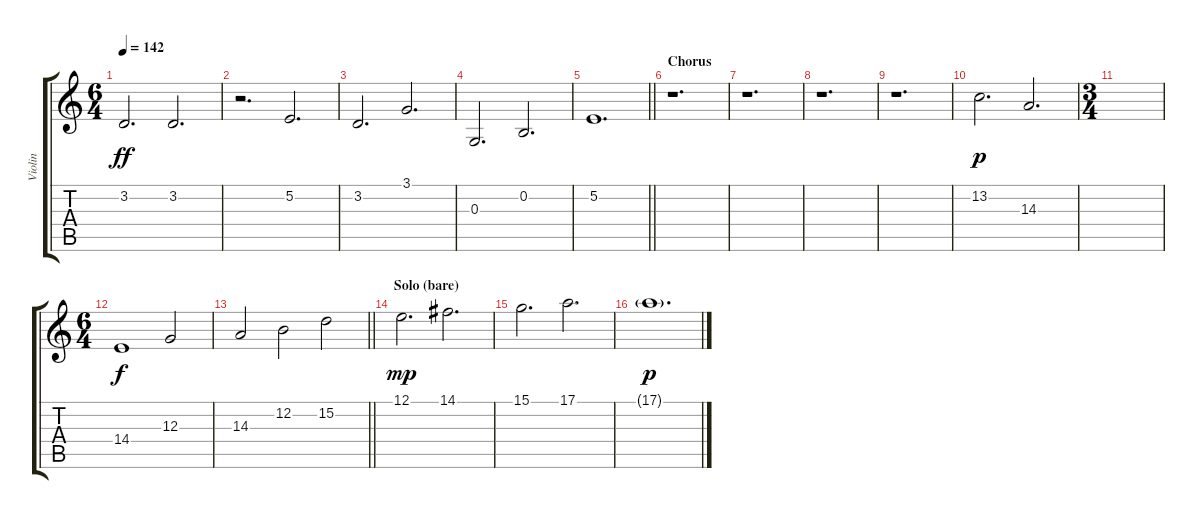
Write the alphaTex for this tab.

\track ("Violin" "Violin") {instrument synthstrings2}
\staff {score tabs}
\tuning (E4 B3 G3 D3 A2 E2) {hide}
\ts (6 4)
\tempo 142
\clef g2
\ks c
3.2.2{d dy ff} 3.2.2{d} |
r.2{d} 5.2.2{d} |
3.2.2{d} 3.1.2{d} |
0.3.2{d} 0.2.2{d} |
\barLineRight lightlight
5.2.1{d} |
\section ("" "Chorus")
r.1{d} |
r.1{d} |
r.1{d} |
r.1{d} |
13.2.2{d dy p} 14.3.2{d} |
\ts (3 4)
|
\ts (6 4)
14.4.1{dy f volume 0 instrument stringensemble1} 12.3.2 |
\barLineRight lightlight
14.3.2 12.2.2 15.2.2 |
\section ("" "Solo (bare)")
12.1.2{d dy mp volume 12 instrument stringensemble1} 14.1.2{d} |
15.1.2{d} 17.1.2{d} |
17.1{g}.1{d dy p}
